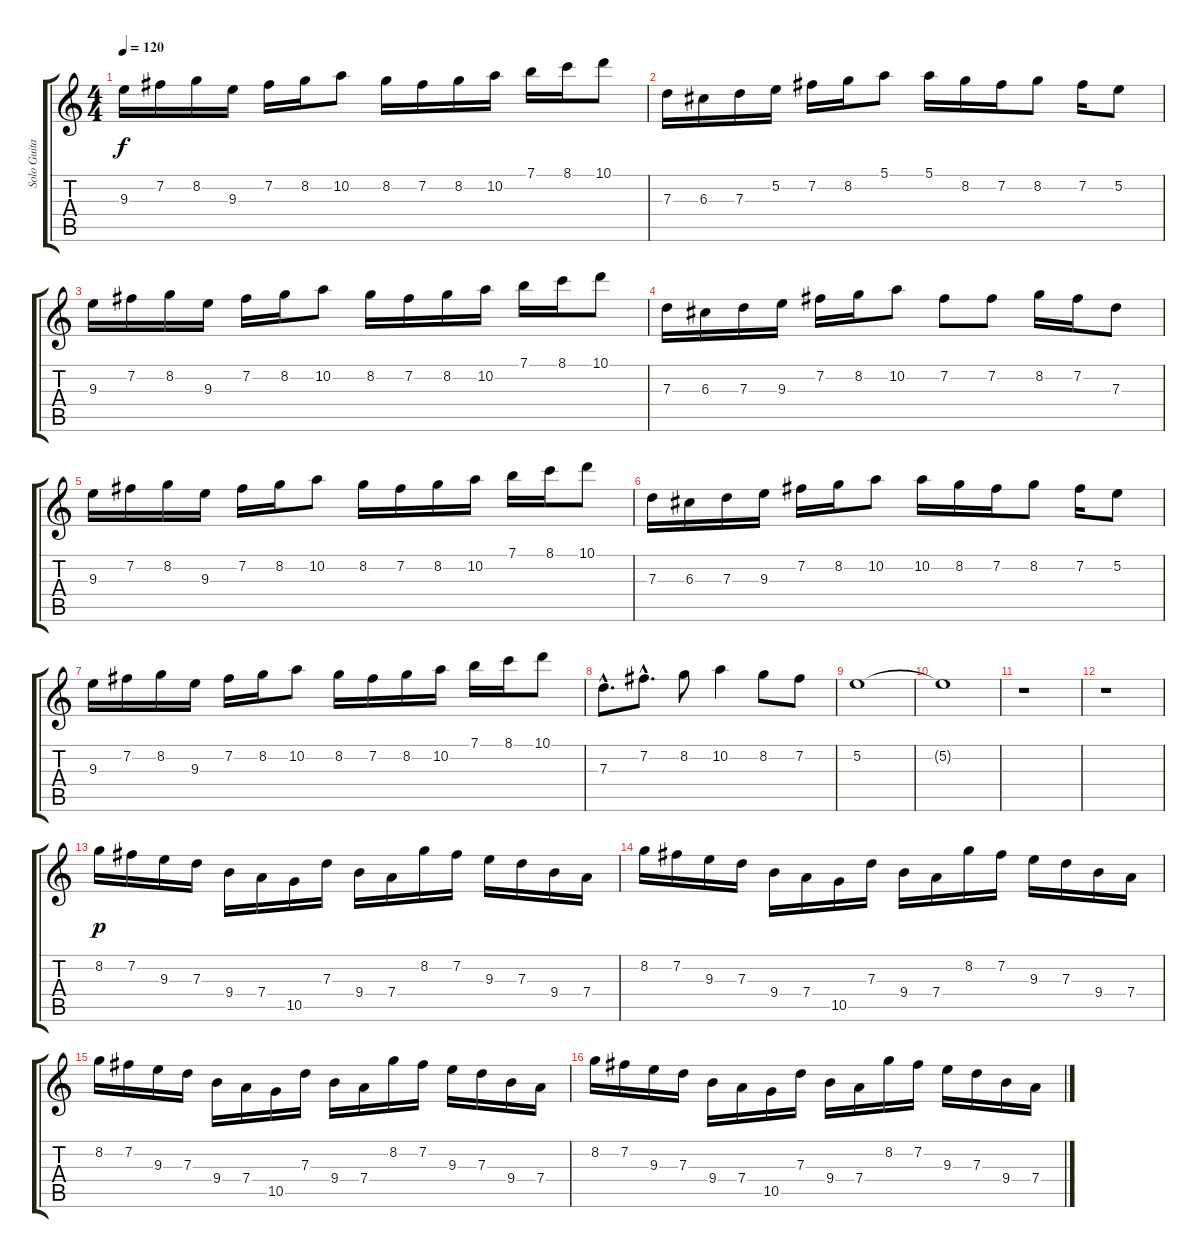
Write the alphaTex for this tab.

\track ("Solo Guitar" "Solo Guita") {instrument distortionguitar}
\staff {score tabs}
\tuning (E4 B3 G3 D3 A2 E2) {hide}
\ts (4 4)
\tempo 120
\clef g2
\ks c
9.3.16{dy f} 7.2.16 8.2.16 9.3.16 7.2.16 8.2.16 10.2.8 8.2.16 7.2.16 8.2.16 10.2.16 7.1.16 8.1.16 10.1.8 |
7.3.16 6.3.16 7.3.16 5.2.16 7.2.16 8.2.16 5.1.8 5.1.16 8.2.16 7.2.16 8.2.8 7.2.16 5.2.8 |
9.3.16 7.2.16 8.2.16 9.3.16 7.2.16 8.2.16 10.2.8 8.2.16 7.2.16 8.2.16 10.2.16 7.1.16 8.1.16 10.1.8 |
7.3.16 6.3.16 7.3.16 9.3.16 7.2.16 8.2.16 10.2.8 7.2.8 7.2.8 8.2.16 7.2.16 7.3.8 |
9.3.16 7.2.16 8.2.16 9.3.16 7.2.16 8.2.16 10.2.8 8.2.16 7.2.16 8.2.16 10.2.16 7.1.16 8.1.16 10.1.8 |
7.3.16 6.3.16 7.3.16 9.3.16 7.2.16 8.2.16 10.2.8 10.2.16 8.2.16 7.2.16 8.2.8 7.2.16 5.2.8 |
9.3.16 7.2.16 8.2.16 9.3.16 7.2.16 8.2.16 10.2.8 8.2.16 7.2.16 8.2.16 10.2.16 7.1.16 8.1.16 10.1.8 |
7.3{hac}.8{d} 7.2{hac}.8{d} 8.2.8 10.2.4 8.2.8 7.2.8 |
5.2.1 |
5.2{t}.1 |
r.1 |
r.1 |
8.2.16{dy p} 7.2.16 9.3.16 7.3.16 9.4.16 7.4.16 10.5.16 7.3.16 9.4.16 7.4.16 8.2.16 7.2.16 9.3.16 7.3.16 9.4.16 7.4.16 |
8.2.16 7.2.16 9.3.16 7.3.16 9.4.16 7.4.16 10.5.16 7.3.16 9.4.16 7.4.16 8.2.16 7.2.16 9.3.16 7.3.16 9.4.16 7.4.16 |
8.2.16 7.2.16 9.3.16 7.3.16 9.4.16 7.4.16 10.5.16 7.3.16 9.4.16 7.4.16 8.2.16 7.2.16 9.3.16 7.3.16 9.4.16 7.4.16 |
8.2.16 7.2.16 9.3.16 7.3.16 9.4.16 7.4.16 10.5.16 7.3.16 9.4.16 7.4.16 8.2.16 7.2.16 9.3.16 7.3.16 9.4.16 7.4.16
